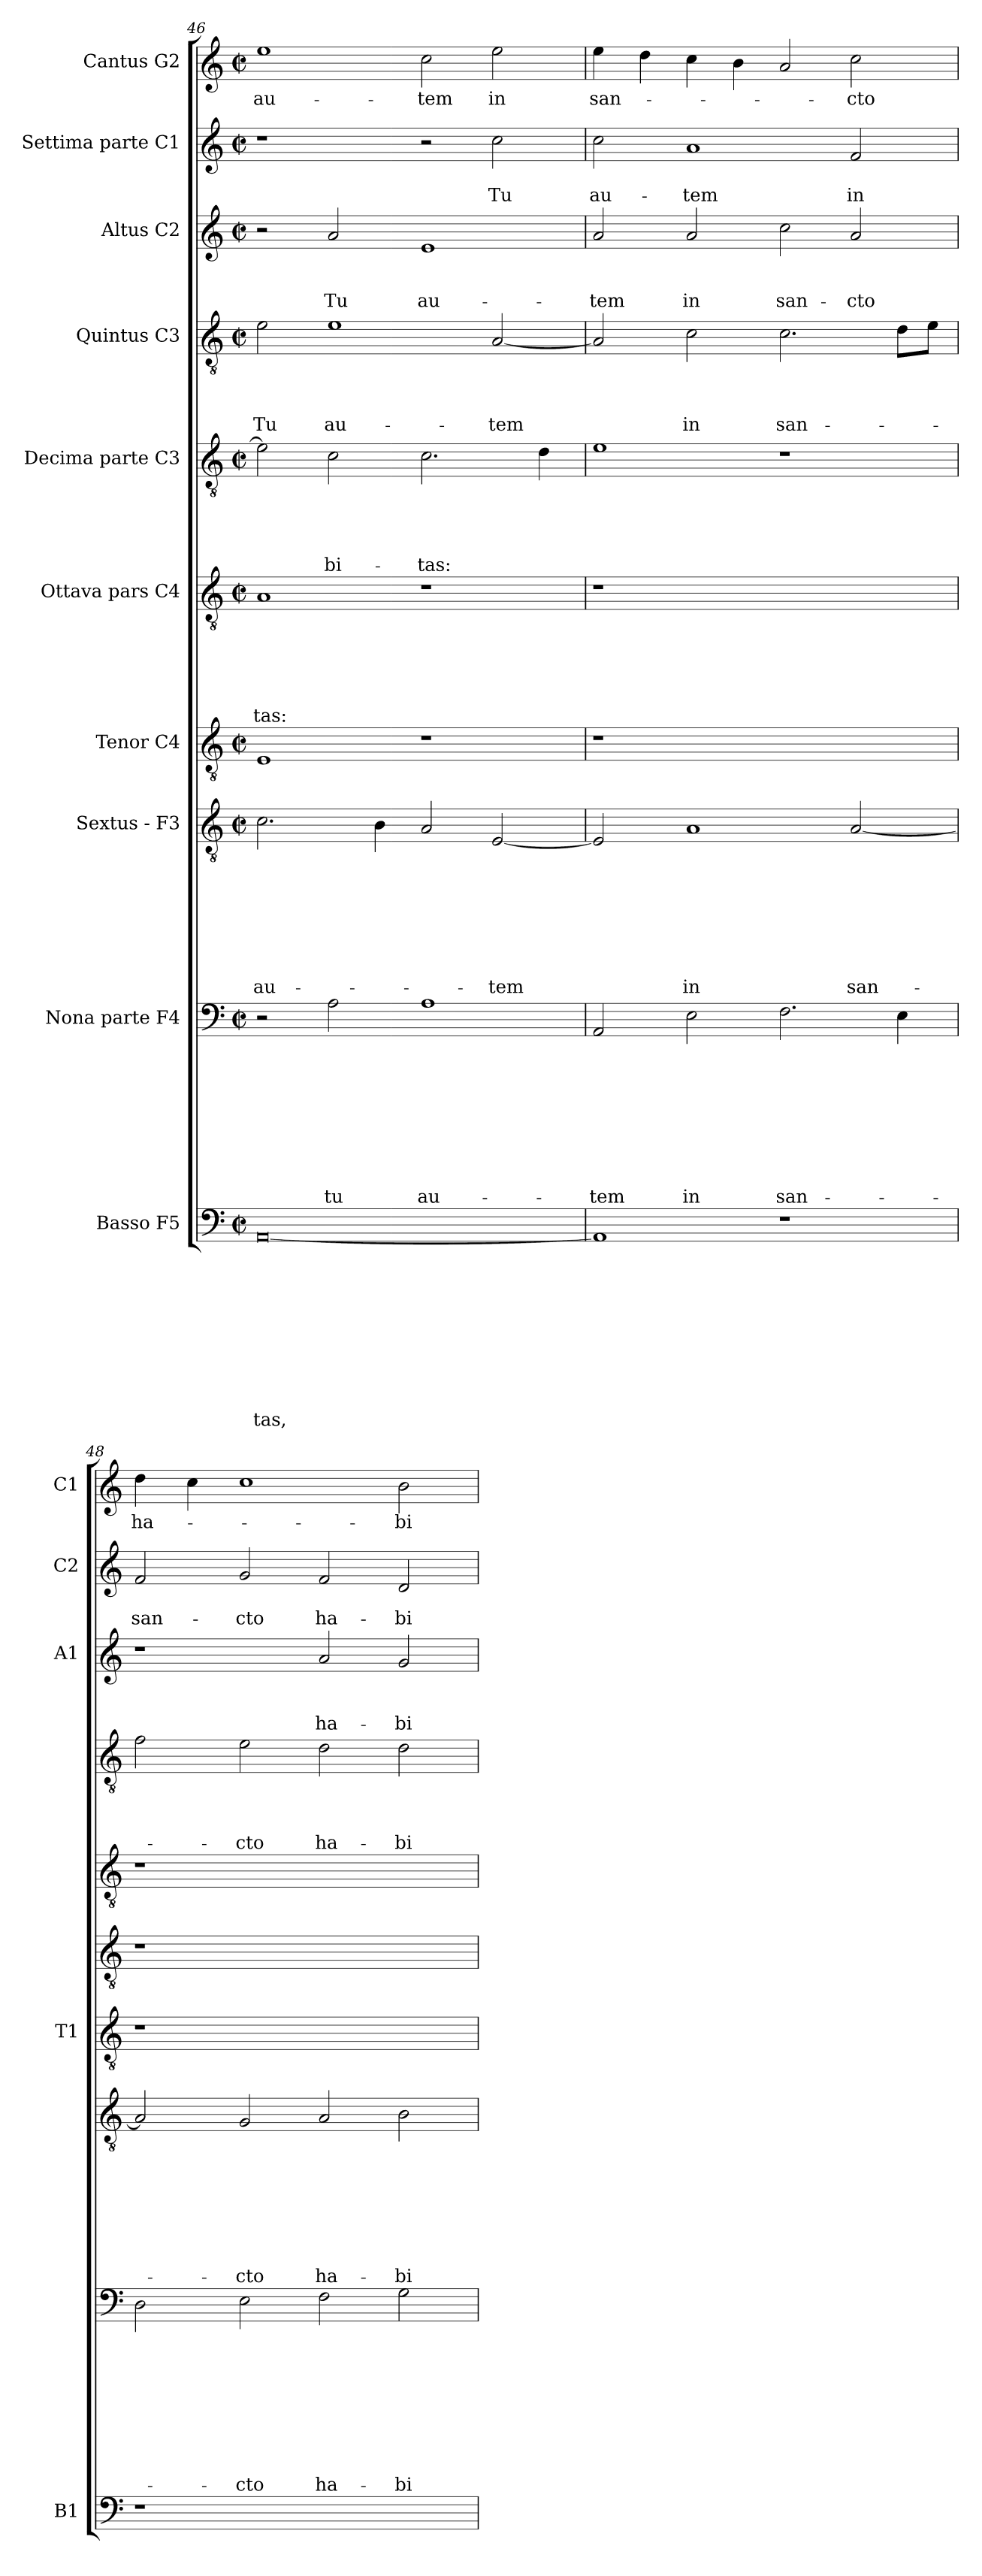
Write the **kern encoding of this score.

**kern	**text	**text	**text	**text	**text	**text	**text	**text	**text	**text	**kern	**text	**text	**text	**text	**text	**text	**text	**text	**text	**kern	**text	**text	**text	**text	**text	**text	**text	**text	**kern	**kern	**text	**text	**text	**text	**text	**text	**kern	**text	**text	**text	**text	**text	**kern	**text	**text	**text	**text	**kern	**text	**text	**text	**kern	**text	**text	**kern	**text
*part10	*part10	*part10	*part10	*part10	*part10	*part10	*part10	*part10	*part10	*part10	*part9	*part9	*part9	*part9	*part9	*part9	*part9	*part9	*part9	*part9	*part8	*part8	*part8	*part8	*part8	*part8	*part8	*part8	*part8	*part7	*part6	*part6	*part6	*part6	*part6	*part6	*part6	*part5	*part5	*part5	*part5	*part5	*part5	*part4	*part4	*part4	*part4	*part4	*part3	*part3	*part3	*part3	*part2	*part2	*part2	*part1	*part1
*staff10	*staff10	*staff10	*staff10	*staff10	*staff10	*staff10	*staff10	*staff10	*staff10	*staff10	*staff9	*staff9	*staff9	*staff9	*staff9	*staff9	*staff9	*staff9	*staff9	*staff9	*staff8	*staff8	*staff8	*staff8	*staff8	*staff8	*staff8	*staff8	*staff8	*staff7	*staff6	*staff6	*staff6	*staff6	*staff6	*staff6	*staff6	*staff5	*staff5	*staff5	*staff5	*staff5	*staff5	*staff4	*staff4	*staff4	*staff4	*staff4	*staff3	*staff3	*staff3	*staff3	*staff2	*staff2	*staff2	*staff1	*staff1
*I"Basso F5	*	*	*	*	*	*	*	*	*	*	*I"Nona parte F4	*	*	*	*	*	*	*	*	*	*I"Sextus - F3	*	*	*	*	*	*	*	*	*I"Tenor C4	*I"Ottava pars C4	*	*	*	*	*	*	*I"Decima parte C3	*	*	*	*	*	*I"Quintus C3	*	*	*	*	*I"Altus C2	*	*	*	*I"Settima parte C1	*	*	*I"Cantus G2	*
*I'B1	*	*	*	*	*	*	*	*	*	*	*	*	*	*	*	*	*	*	*	*	*	*	*	*	*	*	*	*	*	*I'T1	*	*	*	*	*	*	*	*	*	*	*	*	*	*	*	*	*	*	*I'A1	*	*	*	*I'C2	*	*	*I'C1	*
*clefF4	*	*	*	*	*	*	*	*	*	*	*clefF4	*	*	*	*	*	*	*	*	*	*clefGv2	*	*	*	*	*	*	*	*	*clefGv2	*clefGv2	*	*	*	*	*	*	*clefGv2	*	*	*	*	*	*clefGv2	*	*	*	*	*clefG2	*	*	*	*clefG2	*	*	*clefG2	*
*k[]	*	*	*	*	*	*	*	*	*	*	*k[]	*	*	*	*	*	*	*	*	*	*k[]	*	*	*	*	*	*	*	*	*k[]	*k[]	*	*	*	*	*	*	*k[]	*	*	*	*	*	*k[]	*	*	*	*	*k[]	*	*	*	*k[]	*	*	*k[]	*
*C:	*	*	*	*	*	*	*	*	*	*	*C:	*	*	*	*	*	*	*	*	*	*C:	*	*	*	*	*	*	*	*	*C:	*C:	*	*	*	*	*	*	*C:	*	*	*	*	*	*C:	*	*	*	*	*C:	*	*	*	*C:	*	*	*C:	*
*M2/2	*	*	*	*	*	*	*	*	*	*	*M2/2	*	*	*	*	*	*	*	*	*	*M2/2	*	*	*	*	*	*	*	*	*M2/2	*M2/2	*	*	*	*	*	*	*M2/2	*	*	*	*	*	*M2/2	*	*	*	*	*M2/2	*	*	*	*M2/2	*	*	*M2/2	*
*met(c|)	*	*	*	*	*	*	*	*	*	*	*met(c|)	*	*	*	*	*	*	*	*	*	*met(c|)	*	*	*	*	*	*	*	*	*met(c|)	*met(c|)	*	*	*	*	*	*	*met(c|)	*	*	*	*	*	*met(c|)	*	*	*	*	*met(c|)	*	*	*	*met(c|)	*	*	*met(c|)	*
=46	=46	=46	=46	=46	=46	=46	=46	=46	=46	=46	=46	=46	=46	=46	=46	=46	=46	=46	=46	=46	=46	=46	=46	=46	=46	=46	=46	=46	=46	=46	=46	=46	=46	=46	=46	=46	=46	=46	=46	=46	=46	=46	=46	=46	=46	=46	=46	=46	=46	=46	=46	=46	=46	=46	=46	=46	=46
!	!	!	!	!	!	!	!	!	!	!LO:LY:b	!	!	!	!	!	!	!	!	!	!	!	!	!	!	!	!	!	!	!LO:LY:b	!	!	!	!	!	!	!	!LO:LY:b	!	!	!	!	!	!	!	!	!	!	!LO:LY:b	!	!	!	!	!	!	!	!	!LO:LY:b
[0AA	.	.	.	.	.	.	.	.	.	-tas,	2r	.	.	.	.	.	.	.	.	.	2.c\	.	.	.	.	.	.	.	au-	1E	1A	.	.	.	.	.	-tas:	2e\]	.	.	.	.	.	2e\	.	.	.	Tu	2r	.	.	.	1r	.	.	1ee	au-
!	!	!	!	!	!	!	!	!	!	!	!	!	!	!	!	!	!	!	!	!LO:LY:b	!	!	!	!	!	!	!	!	!	!	!	!	!	!	!	!	!	!	!	!	!	!	!LO:LY:b	!	!	!	!	!LO:LY:b	!	!	!	!LO:LY:b	!	!	!	!	!
.	.	.	.	.	.	.	.	.	.	.	2A\	.	.	.	.	.	.	.	.	tu	.	.	.	.	.	.	.	.	.	.	.	.	.	.	.	.	.	2c\	.	.	.	.	-bi-	1e	.	.	.	au-	2a/	.	.	Tu	.	.	.	.	.
.	.	.	.	.	.	.	.	.	.	.	.	.	.	.	.	.	.	.	.	.	4B\	.	.	.	.	.	.	.	.	.	.	.	.	.	.	.	.	.	.	.	.	.	.	.	.	.	.	.	.	.	.	.	.	.	.	.	.
!	!	!	!	!	!	!	!	!	!	!	!	!	!	!	!	!	!	!	!	!LO:LY:b	!	!	!	!	!	!	!	!	!	!	!	!	!	!	!	!	!	!	!	!	!	!	!LO:LY:b	!	!	!	!	!	!	!	!	!LO:LY:b	!	!	!	!	!LO:LY:b
.	.	.	.	.	.	.	.	.	.	.	1A	.	.	.	.	.	.	.	.	au-	2A/	.	.	.	.	.	.	.	.	1r	1r	.	.	.	.	.	.	2.c\	.	.	.	.	-tas:	.	.	.	.	.	1e	.	.	au-	2r	.	.	2cc\	-tem
!	!	!	!	!	!	!	!	!	!	!	!	!	!	!	!	!	!	!	!	!	!	!	!	!	!	!	!	!	!LO:LY:b	!	!	!	!	!	!	!	!	!	!	!	!	!	!	!	!	!	!	!LO:LY:b	!	!	!	!	!	!	!LO:LY:b	!	!LO:LY:b
.	.	.	.	.	.	.	.	.	.	.	.	.	.	.	.	.	.	.	.	.	[2E/	.	.	.	.	.	.	.	-tem	.	.	.	.	.	.	.	.	.	.	.	.	.	.	[2A/	.	.	.	-tem	.	.	.	.	2cc\	.	Tu	2ee\	in
.	.	.	.	.	.	.	.	.	.	.	.	.	.	.	.	.	.	.	.	.	.	.	.	.	.	.	.	.	.	.	.	.	.	.	.	.	.	4d\	.	.	.	.	.	.	.	.	.	.	.	.	.	.	.	.	.	.	.
=47	=47	=47	=47	=47	=47	=47	=47	=47	=47	=47	=47	=47	=47	=47	=47	=47	=47	=47	=47	=47	=47	=47	=47	=47	=47	=47	=47	=47	=47	=47	=47	=47	=47	=47	=47	=47	=47	=47	=47	=47	=47	=47	=47	=47	=47	=47	=47	=47	=47	=47	=47	=47	=47	=47	=47	=47	=47
!	!	!	!	!	!	!	!	!	!	!	!	!	!	!	!	!	!	!	!	!LO:LY:b	!	!	!	!	!	!	!	!	!	!	!	!	!	!	!	!	!	!	!	!	!	!	!	!	!	!	!	!	!	!	!	!LO:LY:b	!	!	!LO:LY:b	!	!LO:LY:b
1AA]	.	.	.	.	.	.	.	.	.	.	2AA/	.	.	.	.	.	.	.	.	-tem	2E/]	.	.	.	.	.	.	.	.	1r	1r	.	.	.	.	.	.	1e	.	.	.	.	.	2A/]	.	.	.	.	2a/	.	.	-tem	2cc\	.	au-	4ee\	san-
.	.	.	.	.	.	.	.	.	.	.	.	.	.	.	.	.	.	.	.	.	.	.	.	.	.	.	.	.	.	.	.	.	.	.	.	.	.	.	.	.	.	.	.	.	.	.	.	.	.	.	.	.	.	.	.	4dd\	.
!	!	!	!	!	!	!	!	!	!	!	!	!	!	!	!	!	!	!	!	!LO:LY:b	!	!	!	!	!	!	!	!	!LO:LY:b	!	!	!	!	!	!	!	!	!	!	!	!	!	!	!	!	!	!	!LO:LY:b	!	!	!	!LO:LY:b	!	!	!LO:LY:b	!	!
.	.	.	.	.	.	.	.	.	.	.	2E\	.	.	.	.	.	.	.	.	in	1A	.	.	.	.	.	.	.	in	.	.	.	.	.	.	.	.	.	.	.	.	.	.	2c\	.	.	.	in	2a/	.	.	in	1a	.	-tem	4cc\	.
.	.	.	.	.	.	.	.	.	.	.	.	.	.	.	.	.	.	.	.	.	.	.	.	.	.	.	.	.	.	.	.	.	.	.	.	.	.	.	.	.	.	.	.	.	.	.	.	.	.	.	.	.	.	.	.	4b\	.
!	!	!	!	!	!	!	!	!	!	!	!	!	!	!	!	!	!	!	!	!LO:LY:b	!	!	!	!	!	!	!	!	!	!	!	!	!	!	!	!	!	!	!	!	!	!	!	!	!	!	!	!LO:LY:b	!	!	!	!LO:LY:b	!	!	!	!	!
1r	.	.	.	.	.	.	.	.	.	.	2.F\	.	.	.	.	.	.	.	.	san-	.	.	.	.	.	.	.	.	.	1ryy	1ryy	.	.	.	.	.	.	1r	.	.	.	.	.	2.c\	.	.	.	san-	2cc\	.	.	san-	.	.	.	2a/	.
!	!	!	!	!	!	!	!	!	!	!	!	!	!	!	!	!	!	!	!	!	!	!	!	!	!	!	!	!	!LO:LY:b	!	!	!	!	!	!	!	!	!	!	!	!	!	!	!	!	!	!	!	!	!	!	!LO:LY:b	!	!	!LO:LY:b	!	!LO:LY:b
.	.	.	.	.	.	.	.	.	.	.	.	.	.	.	.	.	.	.	.	.	[2A/	.	.	.	.	.	.	.	san-	.	.	.	.	.	.	.	.	.	.	.	.	.	.	.	.	.	.	.	2a/	.	.	-cto	2f/	.	in	2cc\	-cto
.	.	.	.	.	.	.	.	.	.	.	4E\	.	.	.	.	.	.	.	.	.	.	.	.	.	.	.	.	.	.	.	.	.	.	.	.	.	.	.	.	.	.	.	.	8d\L	.	.	.	.	.	.	.	.	.	.	.	.	.
.	.	.	.	.	.	.	.	.	.	.	.	.	.	.	.	.	.	.	.	.	.	.	.	.	.	.	.	.	.	.	.	.	.	.	.	.	.	.	.	.	.	.	.	8e\J	.	.	.	.	.	.	.	.	.	.	.	.	.
=48	=48	=48	=48	=48	=48	=48	=48	=48	=48	=48	=48	=48	=48	=48	=48	=48	=48	=48	=48	=48	=48	=48	=48	=48	=48	=48	=48	=48	=48	=48	=48	=48	=48	=48	=48	=48	=48	=48	=48	=48	=48	=48	=48	=48	=48	=48	=48	=48	=48	=48	=48	=48	=48	=48	=48	=48	=48
!	!	!	!	!	!	!	!	!	!	!	!	!	!	!	!	!	!	!	!	!	!	!	!	!	!	!	!	!	!	!	!	!	!	!	!	!	!	!	!	!	!	!	!	!	!	!	!	!	!	!	!	!	!	!	!LO:LY:b	!	!LO:LY:b
1r	.	.	.	.	.	.	.	.	.	.	2D\	.	.	.	.	.	.	.	.	.	2A/]	.	.	.	.	.	.	.	.	1r	1r	.	.	.	.	.	.	1r	.	.	.	.	.	2f\	.	.	.	.	1r	.	.	.	2f/	.	san-	4dd\	ha-
.	.	.	.	.	.	.	.	.	.	.	.	.	.	.	.	.	.	.	.	.	.	.	.	.	.	.	.	.	.	.	.	.	.	.	.	.	.	.	.	.	.	.	.	.	.	.	.	.	.	.	.	.	.	.	.	4cc\	.
!	!	!	!	!	!	!	!	!	!	!	!	!	!	!	!	!	!	!	!	!LO:LY:b	!	!	!	!	!	!	!	!	!LO:LY:b	!	!	!	!	!	!	!	!	!	!	!	!	!	!	!	!	!	!	!LO:LY:b	!	!	!	!	!	!	!LO:LY:b	!	!
.	.	.	.	.	.	.	.	.	.	.	2E\	.	.	.	.	.	.	.	.	-cto	2G/	.	.	.	.	.	.	.	-cto	.	.	.	.	.	.	.	.	.	.	.	.	.	.	2e\	.	.	.	-cto	.	.	.	.	2g/	.	-cto	1cc	.
!	!	!	!	!	!	!	!	!	!	!	!	!	!	!	!	!	!	!	!	!LO:LY:b	!	!	!	!	!	!	!	!	!LO:LY:b	!	!	!	!	!	!	!	!	!	!	!	!	!	!	!	!	!	!	!LO:LY:b	!	!	!	!LO:LY:b	!	!	!LO:LY:b	!	!
1ryy	.	.	.	.	.	.	.	.	.	.	2F\	.	.	.	.	.	.	.	.	ha-	2A/	.	.	.	.	.	.	.	ha-	1ryy	1ryy	.	.	.	.	.	.	1ryy	.	.	.	.	.	2d\	.	.	.	ha-	2a/	.	.	ha-	2f/	.	ha-	.	.
!	!	!	!	!	!	!	!	!	!	!	!	!	!	!	!	!	!	!	!	!LO:LY:b	!	!	!	!	!	!	!	!	!LO:LY:b	!	!	!	!	!	!	!	!	!	!	!	!	!	!	!	!	!	!	!LO:LY:b	!	!	!	!LO:LY:b	!	!	!LO:LY:b	!	!LO:LY:b
.	.	.	.	.	.	.	.	.	.	.	2G\	.	.	.	.	.	.	.	.	-bi-	2B\	.	.	.	.	.	.	.	-bi-	.	.	.	.	.	.	.	.	.	.	.	.	.	.	2d\	.	.	.	-bi-	2g/	.	.	-bi-	2d/	.	-bi-	2b\	-bi-
=	=	=	=	=	=	=	=	=	=	=	=	=	=	=	=	=	=	=	=	=	=	=	=	=	=	=	=	=	=	=	=	=	=	=	=	=	=	=	=	=	=	=	=	=	=	=	=	=	=	=	=	=	=	=	=	=	=
*-	*-	*-	*-	*-	*-	*-	*-	*-	*-	*-	*-	*-	*-	*-	*-	*-	*-	*-	*-	*-	*-	*-	*-	*-	*-	*-	*-	*-	*-	*-	*-	*-	*-	*-	*-	*-	*-	*-	*-	*-	*-	*-	*-	*-	*-	*-	*-	*-	*-	*-	*-	*-	*-	*-	*-	*-	*-
